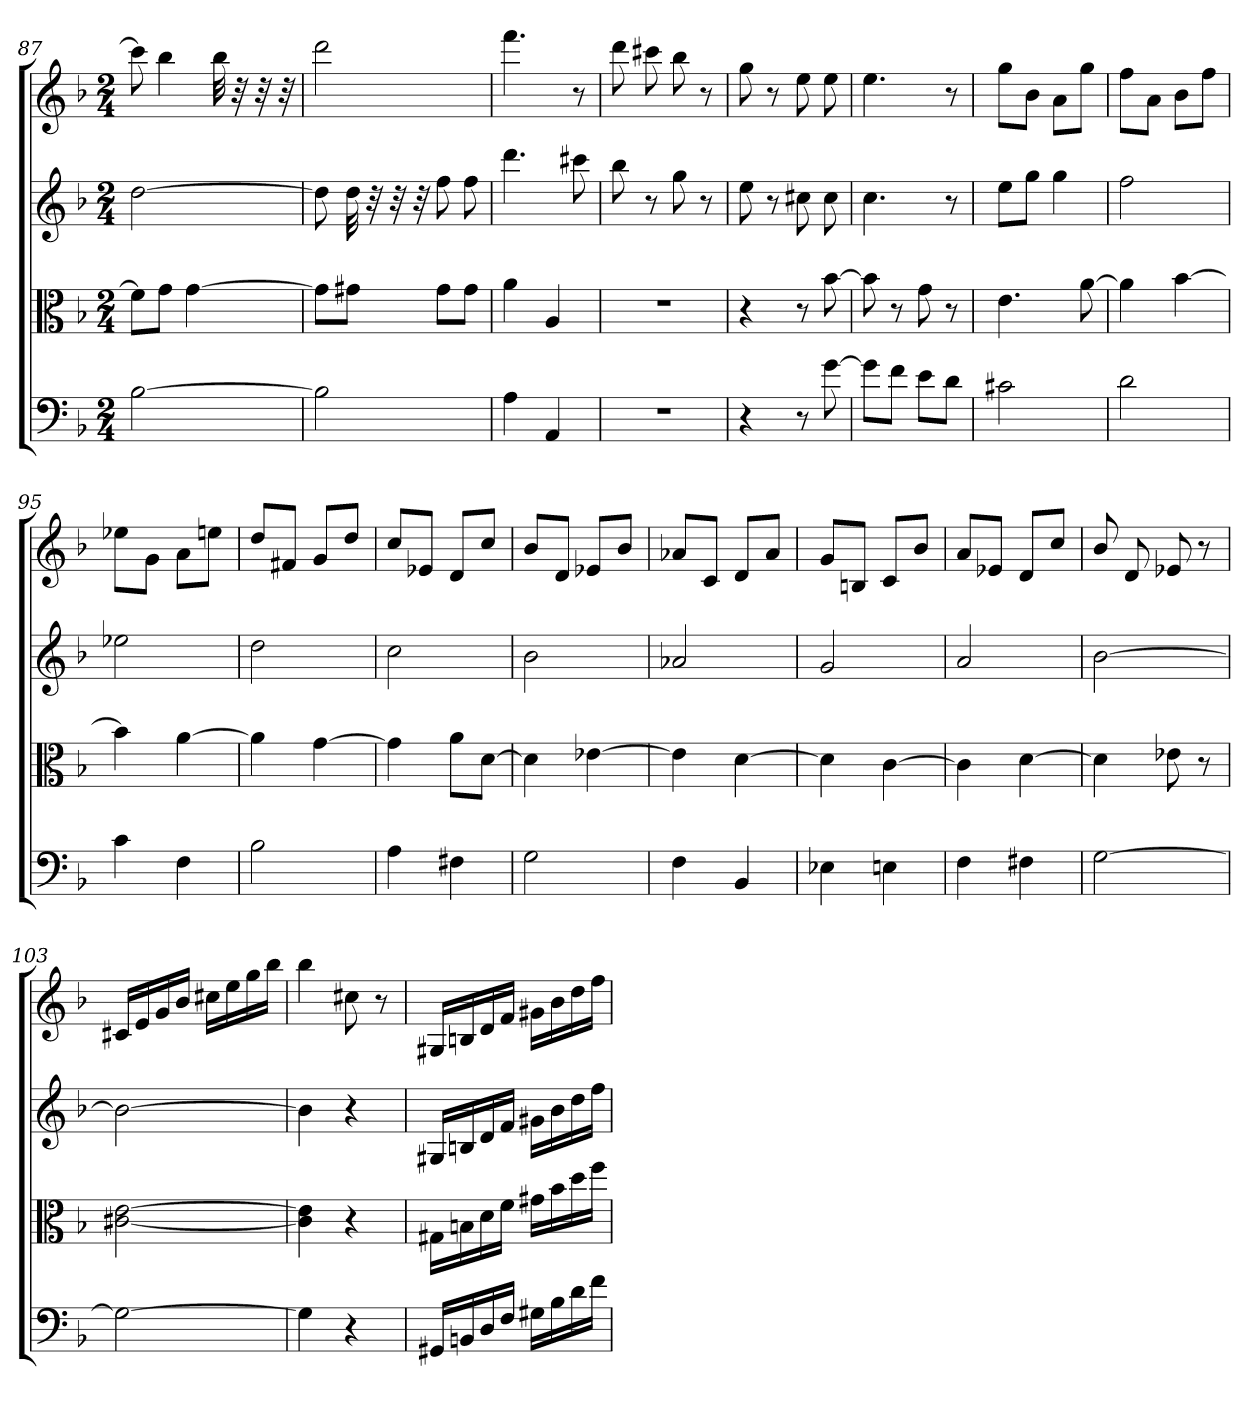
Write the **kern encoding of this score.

**kern	**kern	**kern	**kern
*part4	*part3	*part2	*part1
*staff4	*staff3	*staff2	*staff1
*clefF4	*clefC3	*clefG2	*clefG2
*k[b-]	*k[b-]	*k[b-]	*k[b-]
*d:	*d:	*d:	*d:
*M2/4	*M2/4	*M2/4	*M2/4
=87	=87	=87	=87
[2B-\	8f#\L]	[2dd\	8ccc\]
.	8g\J	.	4bb-\
.	[4g\	.	.
.	.	.	32bb-\
.	.	.	32r
.	.	.	32r
.	.	.	32r
=88	=88	=88	=88
2B-\]	8g\L]	8dd\]	2ddd\
.	8g#X\J	32dd\	.
.	.	32r	.
.	.	32r	.
.	.	32r	.
.	8g#\L	8ff\	.
.	8g#\J	8ff\	.
=89	=89	=89	=89
4A\	4a\	4.ddd\	4.fff\
4AA/	4A/	.	.
.	.	8ccc#X\	8r
=90	=90	=90	=90
2r	2r	8bb-\	8ddd\
.	.	8r	8ccc#X\
.	.	8gg\	8bb-\
.	.	8r	8r
=91	=91	=91	=91
4r	4r	8ee\	8gg\
.	.	8r	8r
8r	8r	8cc#X\	8ee\
[8g\	[8b-\	8cc#\	8ee\
=92	=92	=92	=92
8g\L]	8b-\]	4.cc\	4.ee\
8f\J	8r	.	.
8e\L	8g\	.	.
8d\J	8r	8r	8r
=93	=93	=93	=93
2c#X\	4.e\	8ee\L	8gg\L
.	.	8gg\J	8b-\J
.	.	4gg\	8a\L
.	[8a\	.	8gg\J
=94	=94	=94	=94
2d\	4a\]	2ff\	8ff\L
.	.	.	8a\J
.	[4b-\	.	8b-\L
.	.	.	8ff\J
=95	=95	=95	=95
4c\	4b-\]	2ee-X\	8ee-X\L
.	.	.	8g\J
4F\	[4a\	.	8a\L
.	.	.	8een\J
=96	=96	=96	=96
2B-\	4a\]	2dd\	8dd/L
.	.	.	8f#X/J
.	[4g\	.	8g/L
.	.	.	8dd/J
=97	=97	=97	=97
4A\	4g\]	2cc\	8cc/L
.	.	.	8e-X/J
4F#X\	8a\L	.	8d/L
.	[8d\J	.	8cc/J
=98	=98	=98	=98
2G\	4d\]	2b-\	8b-/L
.	.	.	8d/J
.	[4e-X\	.	8e-X/L
.	.	.	8b-/J
=99	=99	=99	=99
4F\	4e-\]	2a-X/	8a-X/L
.	.	.	8c/J
4BB-/	[4d\	.	8d/L
.	.	.	8a-/J
=100	=100	=100	=100
4E-X\	4d\]	2g/	8g/L
.	.	.	8Bn/J
4En\	[4c\	.	8c/L
.	.	.	8b-/J
=101	=101	=101	=101
4F\	4c\]	2a/	8a/L
.	.	.	8e-X/J
4F#X\	[4d\	.	8d/L
.	.	.	8cc/J
=102	=102	=102	=102
[2G\	4d\]	[2b-\	8b-/
.	.	.	8d/
.	8e-X\	.	8e-X/
.	8r	.	8r
=103	=103	=103	=103
2G\_	[2c#X\ [2e\	2b-\_	16c#X/LL
.	.	.	16e/
.	.	.	16g/
.	.	.	16b-/JJ
.	.	.	16cc#X\LL
.	.	.	16ee\
.	.	.	16gg\
.	.	.	16bb-\JJ
=104	=104	=104	=104
4G\]	4c#]\ 4e]\	4b-\]	4bb-\
4r	4r	4r	8cc#X\
.	.	.	8r
=105	=105	=105	=105
16GG#X/LL	16G#X\LL	16G#X/LL	16G#X/LL
16BBn/	16Bn\	16Bn/	16Bn/
16D/	16d\	16d/	16d/
16F/JJ	16f\JJ	16f/JJ	16f/JJ
16G#X\LL	16g#X\LL	16g#X\LL	16g#X\LL
16B-\	16b-\	16b-\	16b-\
16d\	16dd\	16dd\	16dd\
16f\JJ	16ff\JJ	16ff\JJ	16ff\JJ
=	=	=	=
*-	*-	*-	*-
